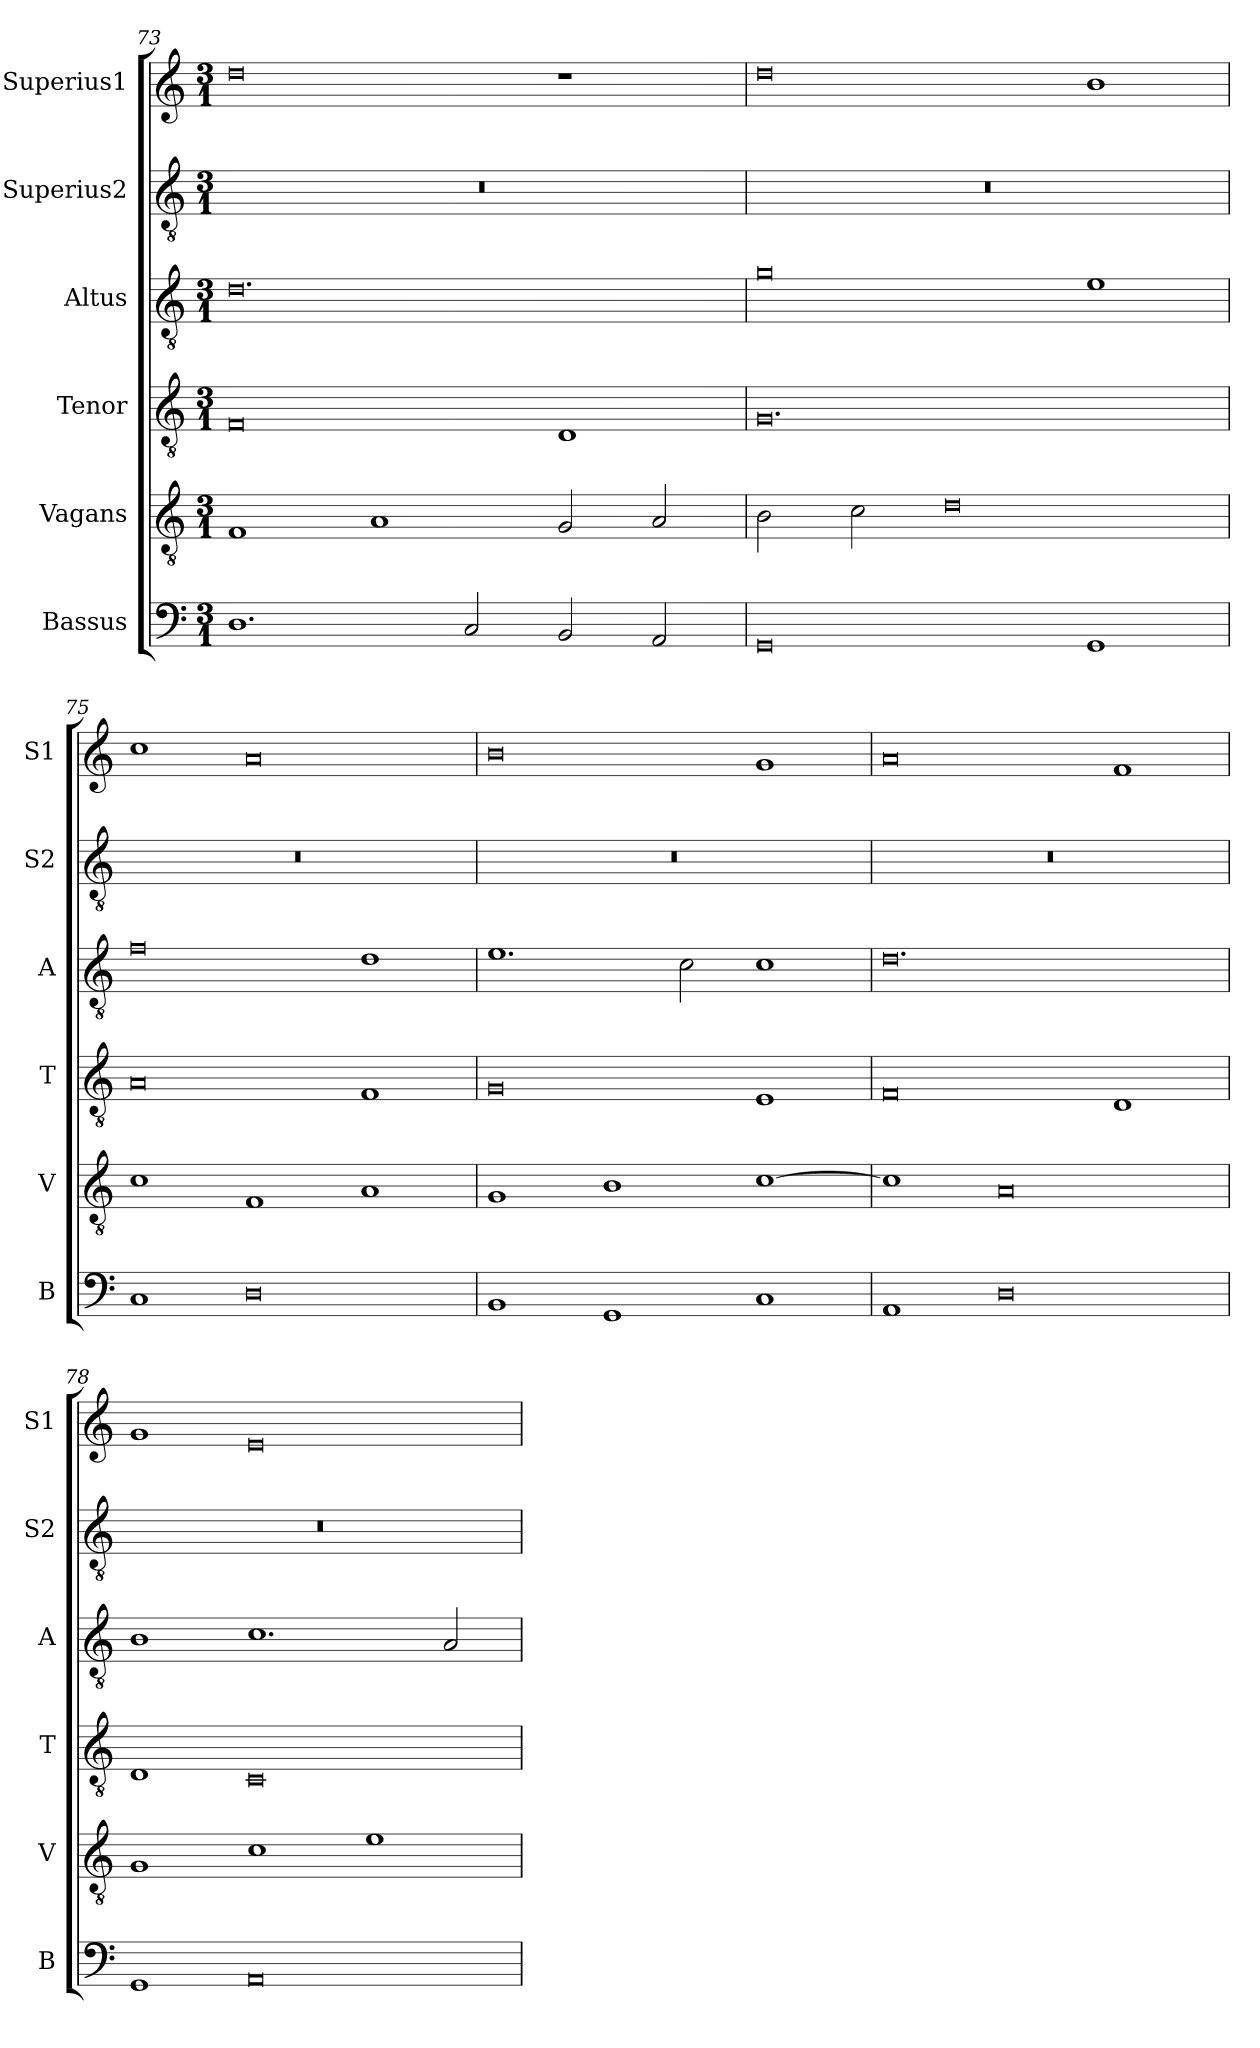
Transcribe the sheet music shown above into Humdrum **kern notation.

**kern	**kern	**kern	**kern	**kern	**kern
*part6	*part5	*part4	*part3	*part2	*part1
*staff6	*staff5	*staff4	*staff3	*staff2	*staff1
*I"Bassus	*I"Vagans	*I"Tenor	*I"Altus	*I"Superius2	*I"Superius1
*I'B	*I'V	*I'T	*I'A	*I'S2	*I'S1
*clefF4	*clefGv2	*clefGv2	*clefGv2	*clefGv2	*clefG2
*k[]	*k[]	*k[]	*k[]	*k[]	*k[]
*M3/1	*M3/1	*M3/1	*M3/1	*M3/1	*M3/1
=73	=73	=73	=73	=73	=73
1.D	1F	0F	0.d	0.r	0dd
.	1A	.	.	.	.
2C/	.	.	.	.	.
2BB/	2G/	1D	.	.	1r
2AA/	2A/	.	.	.	.
=74	=74	=74	=74	=74	=74
0GG	2B\	0.G	0g	0.r	0dd
.	2c\	.	.	.	.
.	0d	.	.	.	.
1GG	.	.	1e	.	1b
=75	=75	=75	=75	=75	=75
1C	1c	0A	0f	0.r	1cc
0D	1F	.	.	.	0a
.	1A	1F	1d	.	.
=76	=76	=76	=76	=76	=76
1BB	1G	0G	1.e	0.r	0b
1GG	1B	.	.	.	.
.	.	.	2c\	.	.
1C	[1c	1E	1c	.	1g
=77	=77	=77	=77	=77	=77
1AA	1c]	0F	0.d	0.r	0a
0D	0A	.	.	.	.
.	.	1D	.	.	1f
=78	=78	=78	=78	=78	=78
1GG	1G	1D	1B	0.r	1g
0AA	1c	0C	1.c	.	0e
.	1e	.	.	.	.
.	.	.	2A/	.	.
=	=	=	=	=	=
*-	*-	*-	*-	*-	*-
